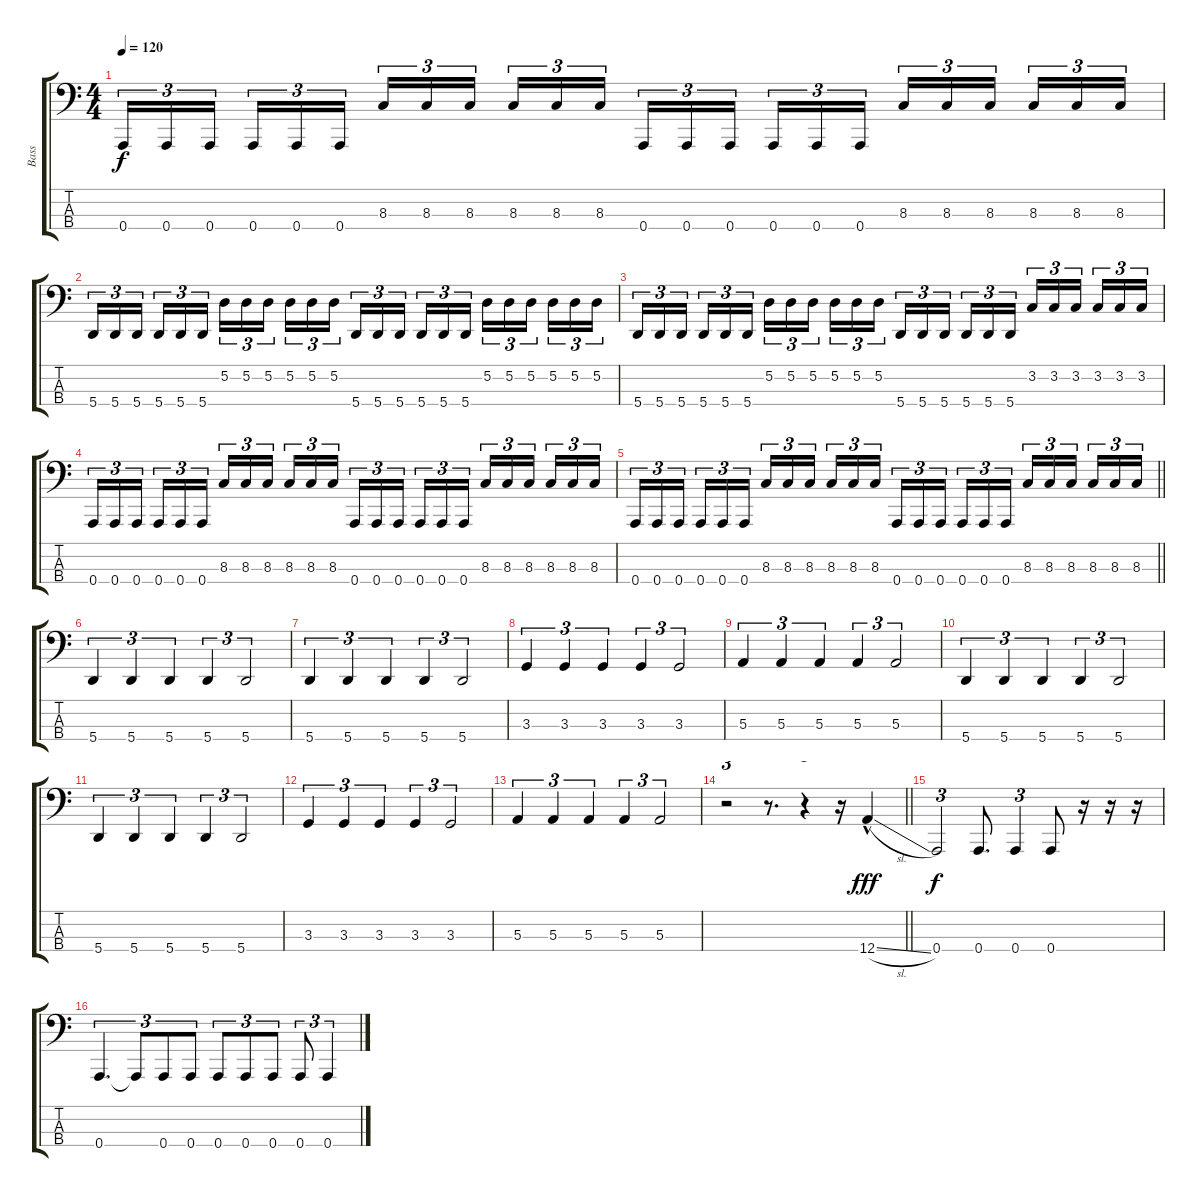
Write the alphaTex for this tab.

\track ("Bass" "Bass") {instrument electricbasspick}
\staff {score tabs}
\tuning (D2 A1 E1 A0) {hide}
\ts (4 4)
\tempo 120
\clef f4
\ks c
0.4.16{tu (3 2) dy f} 0.4.16{tu (3 2)} 0.4.16{tu (3 2) beam splitsecondary} 0.4.16{tu (3 2)} 0.4.16{tu (3 2)} 0.4.16{tu (3 2)} 8.3.16{tu (3 2)} 8.3.16{tu (3 2)} 8.3.16{tu (3 2) beam splitsecondary} 8.3.16{tu (3 2)} 8.3.16{tu (3 2)} 8.3.16{tu (3 2)} 0.4.16{tu (3 2)} 0.4.16{tu (3 2)} 0.4.16{tu (3 2) beam splitsecondary} 0.4.16{tu (3 2)} 0.4.16{tu (3 2)} 0.4.16{tu (3 2)} 8.3.16{tu (3 2)} 8.3.16{tu (3 2)} 8.3.16{tu (3 2) beam splitsecondary} 8.3.16{tu (3 2)} 8.3.16{tu (3 2)} 8.3.16{tu (3 2)} |
5.4.16{tu (3 2)} 5.4.16{tu (3 2)} 5.4.16{tu (3 2) beam splitsecondary} 5.4.16{tu (3 2)} 5.4.16{tu (3 2)} 5.4.16{tu (3 2)} 5.2.16{tu (3 2)} 5.2.16{tu (3 2)} 5.2.16{tu (3 2) beam splitsecondary} 5.2.16{tu (3 2)} 5.2.16{tu (3 2)} 5.2.16{tu (3 2)} 5.4.16{tu (3 2)} 5.4.16{tu (3 2)} 5.4.16{tu (3 2) beam splitsecondary} 5.4.16{tu (3 2)} 5.4.16{tu (3 2)} 5.4.16{tu (3 2)} 5.2.16{tu (3 2)} 5.2.16{tu (3 2)} 5.2.16{tu (3 2) beam splitsecondary} 5.2.16{tu (3 2)} 5.2.16{tu (3 2)} 5.2.16{tu (3 2)} |
5.4.16{tu (3 2)} 5.4.16{tu (3 2)} 5.4.16{tu (3 2) beam splitsecondary} 5.4.16{tu (3 2)} 5.4.16{tu (3 2)} 5.4.16{tu (3 2)} 5.2.16{tu (3 2)} 5.2.16{tu (3 2)} 5.2.16{tu (3 2) beam splitsecondary} 5.2.16{tu (3 2)} 5.2.16{tu (3 2)} 5.2.16{tu (3 2)} 5.4.16{tu (3 2)} 5.4.16{tu (3 2)} 5.4.16{tu (3 2) beam splitsecondary} 5.4.16{tu (3 2)} 5.4.16{tu (3 2)} 5.4.16{tu (3 2)} 3.2.16{tu (3 2)} 3.2.16{tu (3 2)} 3.2.16{tu (3 2) beam splitsecondary} 3.2.16{tu (3 2)} 3.2.16{tu (3 2)} 3.2.16{tu (3 2)} |
0.4.16{tu (3 2)} 0.4.16{tu (3 2)} 0.4.16{tu (3 2) beam splitsecondary} 0.4.16{tu (3 2)} 0.4.16{tu (3 2)} 0.4.16{tu (3 2)} 8.3.16{tu (3 2)} 8.3.16{tu (3 2)} 8.3.16{tu (3 2) beam splitsecondary} 8.3.16{tu (3 2)} 8.3.16{tu (3 2)} 8.3.16{tu (3 2)} 0.4.16{tu (3 2)} 0.4.16{tu (3 2)} 0.4.16{tu (3 2) beam splitsecondary} 0.4.16{tu (3 2)} 0.4.16{tu (3 2)} 0.4.16{tu (3 2)} 8.3.16{tu (3 2)} 8.3.16{tu (3 2)} 8.3.16{tu (3 2) beam splitsecondary} 8.3.16{tu (3 2)} 8.3.16{tu (3 2)} 8.3.16{tu (3 2)} |
\barLineRight lightlight
0.4.16{tu (3 2)} 0.4.16{tu (3 2)} 0.4.16{tu (3 2) beam splitsecondary} 0.4.16{tu (3 2)} 0.4.16{tu (3 2)} 0.4.16{tu (3 2)} 8.3.16{tu (3 2)} 8.3.16{tu (3 2)} 8.3.16{tu (3 2) beam splitsecondary} 8.3.16{tu (3 2)} 8.3.16{tu (3 2)} 8.3.16{tu (3 2)} 0.4.16{tu (3 2)} 0.4.16{tu (3 2)} 0.4.16{tu (3 2) beam splitsecondary} 0.4.16{tu (3 2)} 0.4.16{tu (3 2)} 0.4.16{tu (3 2)} 8.3.16{tu (3 2)} 8.3.16{tu (3 2)} 8.3.16{tu (3 2) beam splitsecondary} 8.3.16{tu (3 2)} 8.3.16{tu (3 2)} 8.3.16{tu (3 2)} |
\section ("" "")
5.4.4{tu (3 2)} 5.4.4{tu (3 2)} 5.4.4{tu (3 2)} 5.4.4{tu (3 2)} 5.4.2{tu (3 2)} |
5.4.4{tu (3 2)} 5.4.4{tu (3 2)} 5.4.4{tu (3 2)} 5.4.4{tu (3 2)} 5.4.2{tu (3 2)} |
3.3.4{tu (3 2)} 3.3.4{tu (3 2)} 3.3.4{tu (3 2)} 3.3.4{tu (3 2)} 3.3.2{tu (3 2)} |
5.3.4{tu (3 2)} 5.3.4{tu (3 2)} 5.3.4{tu (3 2)} 5.3.4{tu (3 2)} 5.3.2{tu (3 2)} |
5.4.4{tu (3 2)} 5.4.4{tu (3 2)} 5.4.4{tu (3 2)} 5.4.4{tu (3 2)} 5.4.2{tu (3 2)} |
5.4.4{tu (3 2)} 5.4.4{tu (3 2)} 5.4.4{tu (3 2)} 5.4.4{tu (3 2)} 5.4.2{tu (3 2)} |
3.3.4{tu (3 2)} 3.3.4{tu (3 2)} 3.3.4{tu (3 2)} 3.3.4{tu (3 2)} 3.3.2{tu (3 2)} |
5.3.4{tu (3 2)} 5.3.4{tu (3 2)} 5.3.4{tu (3 2)} 5.3.4{tu (3 2)} 5.3.2{tu (3 2)} |
\barLineRight lightlight
r.2{tu (3 2)} r.8{d} r.4{tu (3 2)} r.16 12.4{sl hac}.4{dy fff} |
\section ("" "")
0.4.2{tu (3 2) dy f} 0.4.8{d} 0.4.4{tu (3 2)} 0.4.8 r.16 r.16 r.16 |
0.4.4{d tu (3 2)} 0.4{t}.8{tu (3 2)} 0.4.8{tu (3 2)} 0.4.8{tu (3 2)} 0.4.8{tu (3 2)} 0.4.8{tu (3 2)} 0.4.8{tu (3 2)} 0.4.8{tu (3 2)} 0.4.4{tu (3 2)}
